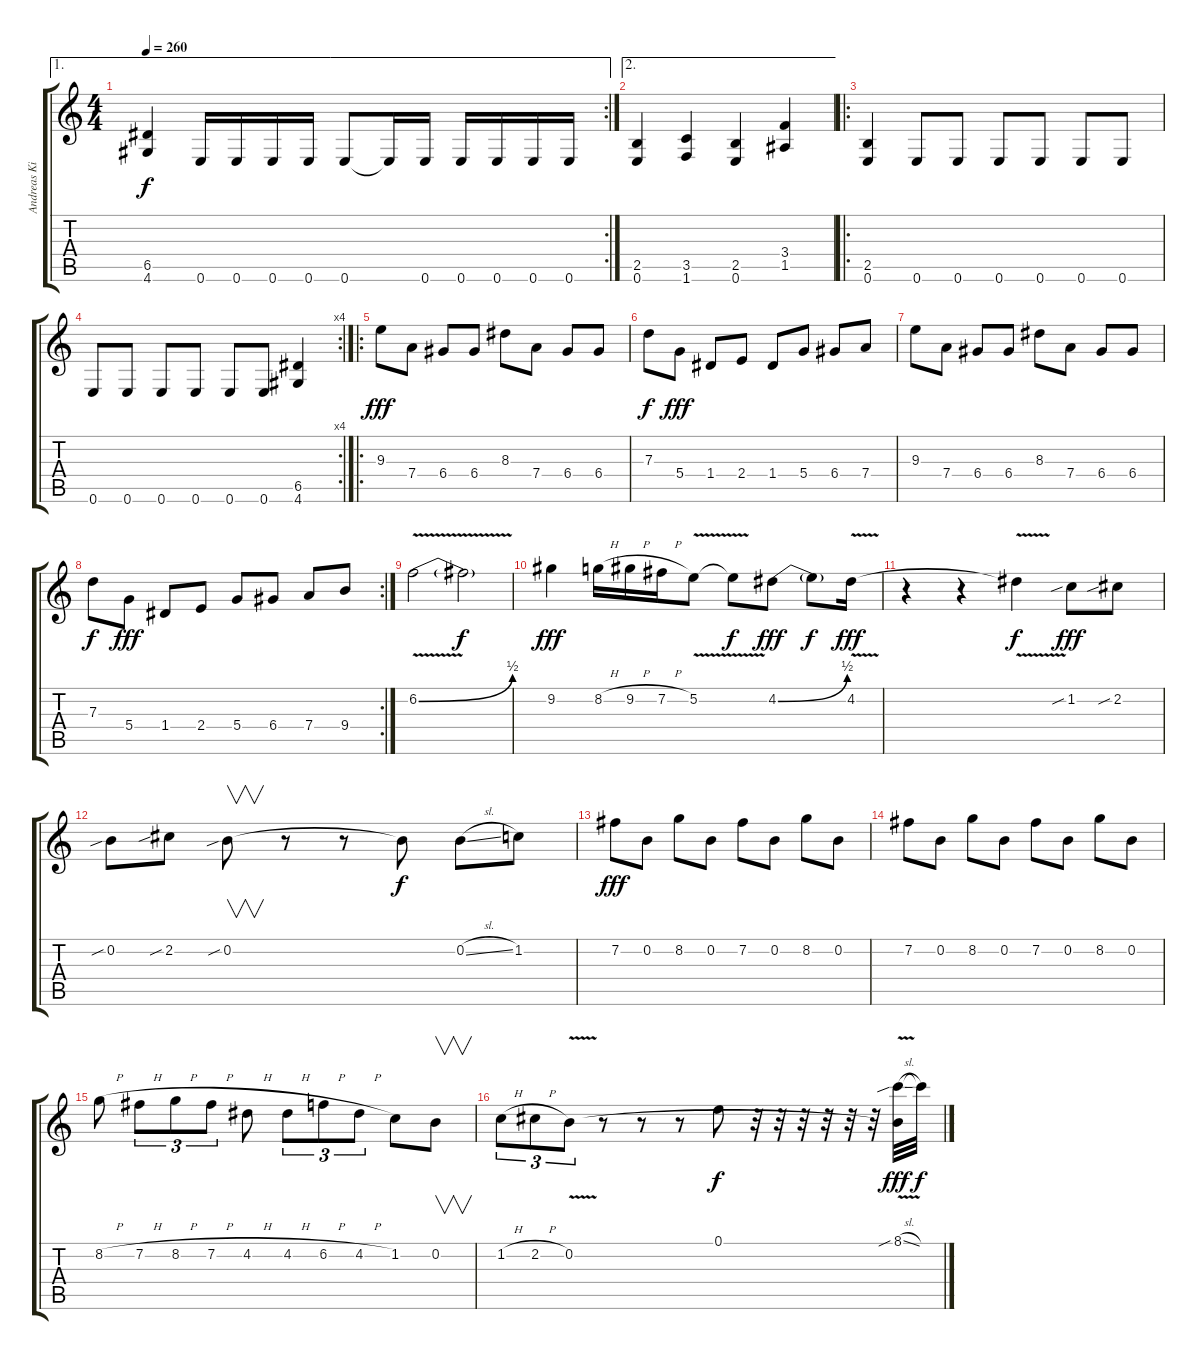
\track ("Andreas Kisser" "Andreas Ki") {instrument overdrivenguitar}
\staff {score tabs}
\tuning (E4 B3 G3 D3 A2 E2) {hide}
\ae 1
\rc 2
\ts (4 4)
\tempo 260
\clef g2
\ks c
(6.5 4.6).4{dy f} 0.6.16 0.6.16 0.6.16 0.6.16 0.6.8 0.6{t}.16 0.6.16 0.6.16 0.6.16 0.6.16 0.6.16 |
\ae 2
(2.5 0.6).4 (3.5 1.6).4 (2.5 0.6).4 (3.4 1.5).4 |
\ro
(2.5 0.6).4 0.6.8 0.6.8 0.6.8 0.6.8 0.6.8 0.6.8 |
\rc 4
0.6.8 0.6.8 0.6.8 0.6.8 0.6.8 0.6.8 (6.5 4.6).4 |
\ro
9.3.8{dy fff} 7.4.8 6.4.8 6.4.8 8.3.8 7.4.8 6.4.8 6.4.8 |
7.3.8{dy f} 5.4.8{dy fff} 1.4.8 2.4.8 1.4.8 5.4.8 6.4.8 7.4.8 |
9.3.8 7.4.8 6.4.8 6.4.8 8.3.8 7.4.8 6.4.8 6.4.8 |
\rc 2
7.3.8{dy f} 5.4.8{dy fff} 1.4.8 2.4.8 5.4.8 6.4.8 7.4.8 9.4.8 |
6.2{be (bend 0 0 60 2) v}.2{instrument distortionguitar} 6.2{t}.2{dy f} |
9.2.4{dy fff} 8.2{h}.16 9.2{h}.16 7.2{h}.16 5.2{v}.8 5.2{t}.8{dy f} 4.2{be (bend 0 0 60 2)}.8{dy fff} 4.2{t}.8{dy f} 4.2{v}.16{dy fff} |
r.4 r.4 4.2{t}.4{dy f} 1.2{sib}.8{dy fff} 2.2{sib}.8 |
0.2{sib}.8 2.2{sib}.8 0.2{sib}.8{v} r.8 r.8 0.2{t}.8{dy f} 0.2{sl}.8 1.2.8 |
7.2.8{dy fff} 0.2.8 8.2.8 0.2.8 7.2.8 0.2.8 8.2.8 0.2.8 |
7.2.8 0.2.8 8.2.8 0.2.8 7.2.8 0.2.8 8.2.8 0.2.8 |
8.2{h}.8 7.2{h}.8{tu (3 2)} 8.2{h}.8{tu (3 2)} 7.2{h}.8{tu (3 2)} 4.2{h}.8 4.2{h}.8{tu (3 2)} 6.2{h}.8{tu (3 2)} 4.2{h}.8{tu (3 2)} 1.2.8 0.2.8{v} |
1.2{h}.8{tu (3 2)} 2.2{h}.8{tu (3 2)} 0.2{v}.8{tu (3 2)} r.8 r.8 r.8 0.1.8{dy f} r.32 r.32 r.32 r.32 r.32 r.32 (8.1{sib sl} 0.2{t}).32{dy fff} 8.1{t}.32{dy f}
